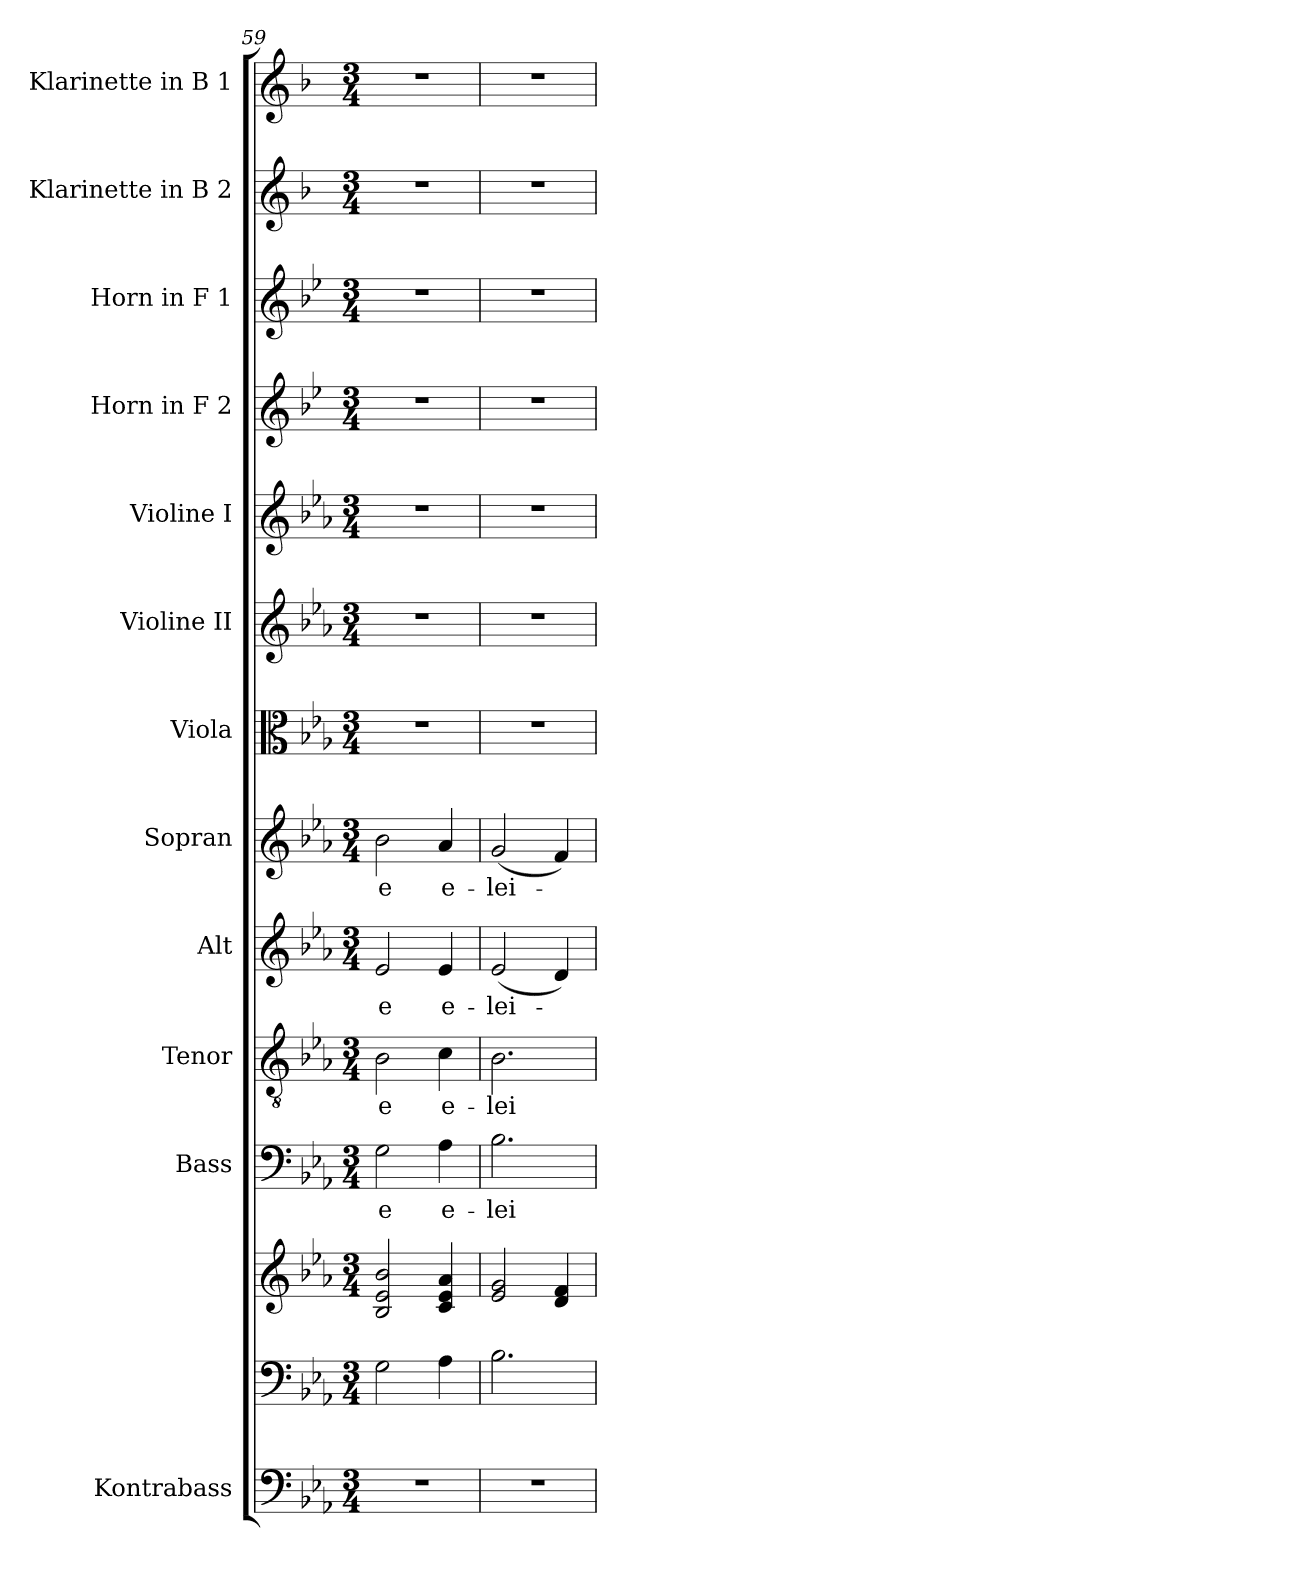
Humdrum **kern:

**kern	**kern	**kern	**kern	**text	**kern	**text	**kern	**text	**kern	**text	**kern	**kern	**kern	**kern	**kern	**kern	**kern
*part13	*part12	*part12	*part11	*part11	*part10	*part10	*part9	*part9	*part8	*part8	*part7	*part6	*part5	*part4	*part3	*part2	*part1
*staff14	*staff13	*staff12	*staff11	*staff11	*staff10	*staff10	*staff9	*staff9	*staff8	*staff8	*staff7	*staff6	*staff5	*staff4	*staff3	*staff2	*staff1
*I"Kontrabass	*	*	*I"Bass	*	*I"Tenor	*	*I"Alt	*	*I"Sopran	*	*I"Viola	*I"Violine II	*I"Violine I	*I"Horn in F 2	*I"Horn in F 1	*I"Klarinette in B 2	*I"Klarinette in B 1
*I'Kb.	*	*	*I'B	*	*I'T	*	*I'A	*	*I'S	*	*I'Vla.	*I'Vl. II	*I'Vl. I	*I'Hrn. 2	*I'Hrn. 1	*	*
*clefF4	*clefF4	*clefG2	*clefF4	*	*clefGv2	*	*clefG2	*	*clefG2	*	*clefC3	*clefG2	*clefG2	*clefG2	*clefG2	*clefG2	*clefG2
*ITrd7c12	*	*	*	*	*	*	*	*	*	*	*	*	*	*ITrd4c7	*ITrd4c7	*ITrd1c2	*ITrd1c2
*k[b-e-a-]	*k[b-e-a-]	*k[b-e-a-]	*k[b-e-a-]	*	*k[b-e-a-]	*	*k[b-e-a-]	*	*k[b-e-a-]	*	*k[b-e-a-]	*k[b-e-a-]	*k[b-e-a-]	*k[b-e-a-]	*k[b-e-a-]	*k[b-e-a-]	*k[b-e-a-]
*E-:	*E-:	*E-:	*E-:	*	*E-:	*	*E-:	*	*E-:	*	*E-:	*E-:	*E-:	*E-:	*E-:	*E-:	*E-:
*M3/4	*M3/4	*M3/4	*M3/4	*	*M3/4	*	*M3/4	*	*M3/4	*	*M3/4	*M3/4	*M3/4	*M3/4	*M3/4	*M3/4	*M3/4
=59	=59	=59	=59	=59	=59	=59	=59	=59	=59	=59	=59	=59	=59	=59	=59	=59	=59
!	!	!	!	!LO:LY:b	!	!LO:LY:b	!	!LO:LY:b	!	!LO:LY:b	!	!	!	!	!	!	!
2.r	2G\	2B-/ 2e-/ 2b-/	2G\	-e	2B-\	-e	2e-/	-e	2b-\	-e	2.r	2.r	2.r	2.r	2.r	2.r	2.r
!	!	!	!	!LO:LY:b	!	!LO:LY:b	!	!LO:LY:b	!	!LO:LY:b	!	!	!	!	!	!	!
.	4A-\	4c/ 4e-/ 4a-/	4A-\	e-	4c\	e-	4e-/	e-	4a-/	e-	.	.	.	.	.	.	.
!!LO:PB:g=z
=60	=60	=60	=60	=60	=60	=60	=60	=60	=60	=60	=60	=60	=60	=60	=60	=60	=60
!	!	!	!	!LO:LY:b	!	!LO:LY:b	!	!LO:LY:b	!	!LO:LY:b	!	!	!	!	!	!	!
2.r	2.B-\	2e-/ 2g/	2.B-\	-lei-	2.B-\	-lei-	(<2e-/	-lei-	(<2g/	-lei-	2.r	2.r	2.r	2.r	2.r	2.r	2.r
.	.	4d/ 4f/	.	.	.	.	4d/)	.	4f/)	.	.	.	.	.	.	.	.
=	=	=	=	=	=	=	=	=	=	=	=	=	=	=	=	=	=
*-	*-	*-	*-	*-	*-	*-	*-	*-	*-	*-	*-	*-	*-	*-	*-	*-	*-
